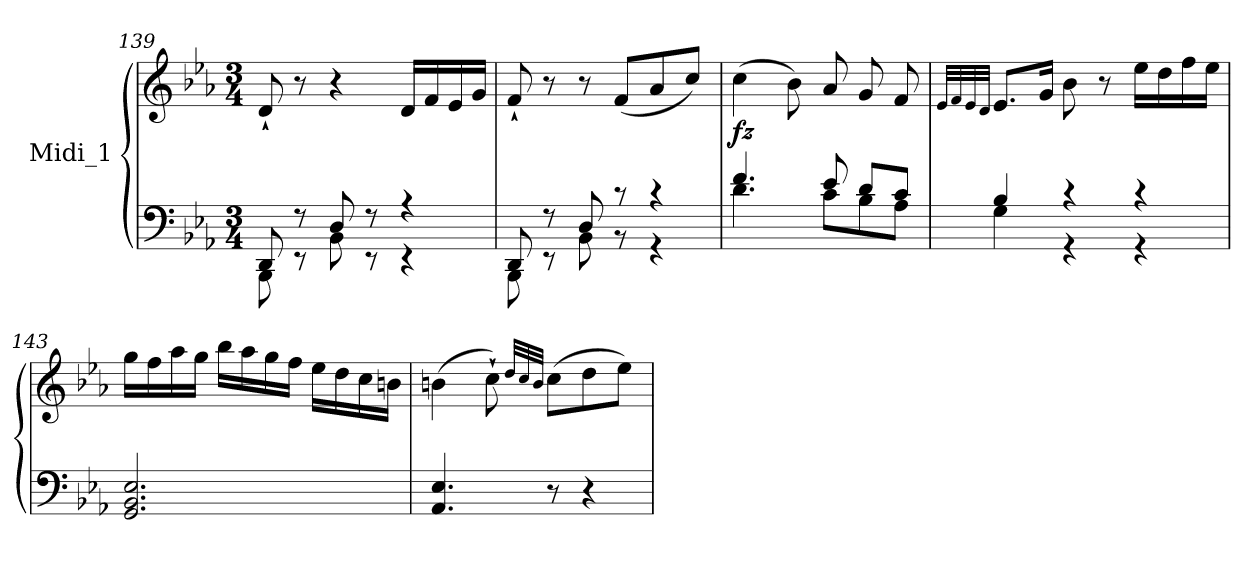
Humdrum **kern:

**kern	**kern	**dynam
*part1	*part1	*part1
*staff2	*staff1	*staff1/2
*I"Midi_1	*	*
!!LO:LB:g=z
*clefF4	*clefG2	*
*k[b-e-a-]	*k[b-e-a-]	*
*E-:	*E-:	*
*M3/4	*M3/4	*
=139	=139	=139
*^	*	*
8DD/	8BBB-\	8d`/	.
8r	8r	8r	.
8D/	8BB-\	4r	.
8r	8r	.	.
4r	4r	16d/LL	.
.	.	16f/	.
.	.	16e-/	.
.	.	16g/JJ	.
=140	=140	=140	=140
8DD/	8BBB-\	8f`/	.
8r	8r	8r	.
8D/	8BB-\	8r	.
8r	8r	(8f/L	.
4r	4r	8a-/	.
.	.	8cc/J)	.
=141	=141	=141	=141
!	!	!	!LO:DY:b
4.f/	4.d\	(>4cc\	fz
.	.	8b-\)	.
8e-/	8c\L	8a-/	.
8d/L	8B-\	8g/	.
8c/J	8A-\J	8f/	.
=142	=142	=142	=142
.	.	32qe-/LLL	.
.	.	32qf/	.
.	.	32qe-/	.
.	.	32qd/JJJ	.
4B-/	4G\	8.e-/L	.
.	.	16g/Jk	.
4r	4r	8b-\	.
.	.	8r	.
4r	4r	16ee-\LL	.
.	.	16dd\	.
.	.	16ff\	.
.	.	16ee-\JJ	.
*v	*v	*	*
!!LO:LB:g=z
=143	=143	=143
2.GG/ 2.BB-/ 2.E-/	16gg\LL	.
.	16ff\	.
.	16aa-\	.
.	16gg\JJ	.
.	16bb-\LL	.
.	16aa-\	.
.	16gg\	.
.	16ff\JJ	.
.	16ee-\LL	.
.	16dd\	.
.	16cc\	.
.	16bn\JJ	.
=144	=144	=144
4.AA-/ 4.E-/	(>4bn\	.
.	8cc`\)	.
.	32qdd/LLL	.
.	32qcc/	.
.	32qb/JJJ	.
8r	(>8cc\L	.
4r	8dd\	.
.	8ee-\J)	.
=	=	=
*-	*-	*-
